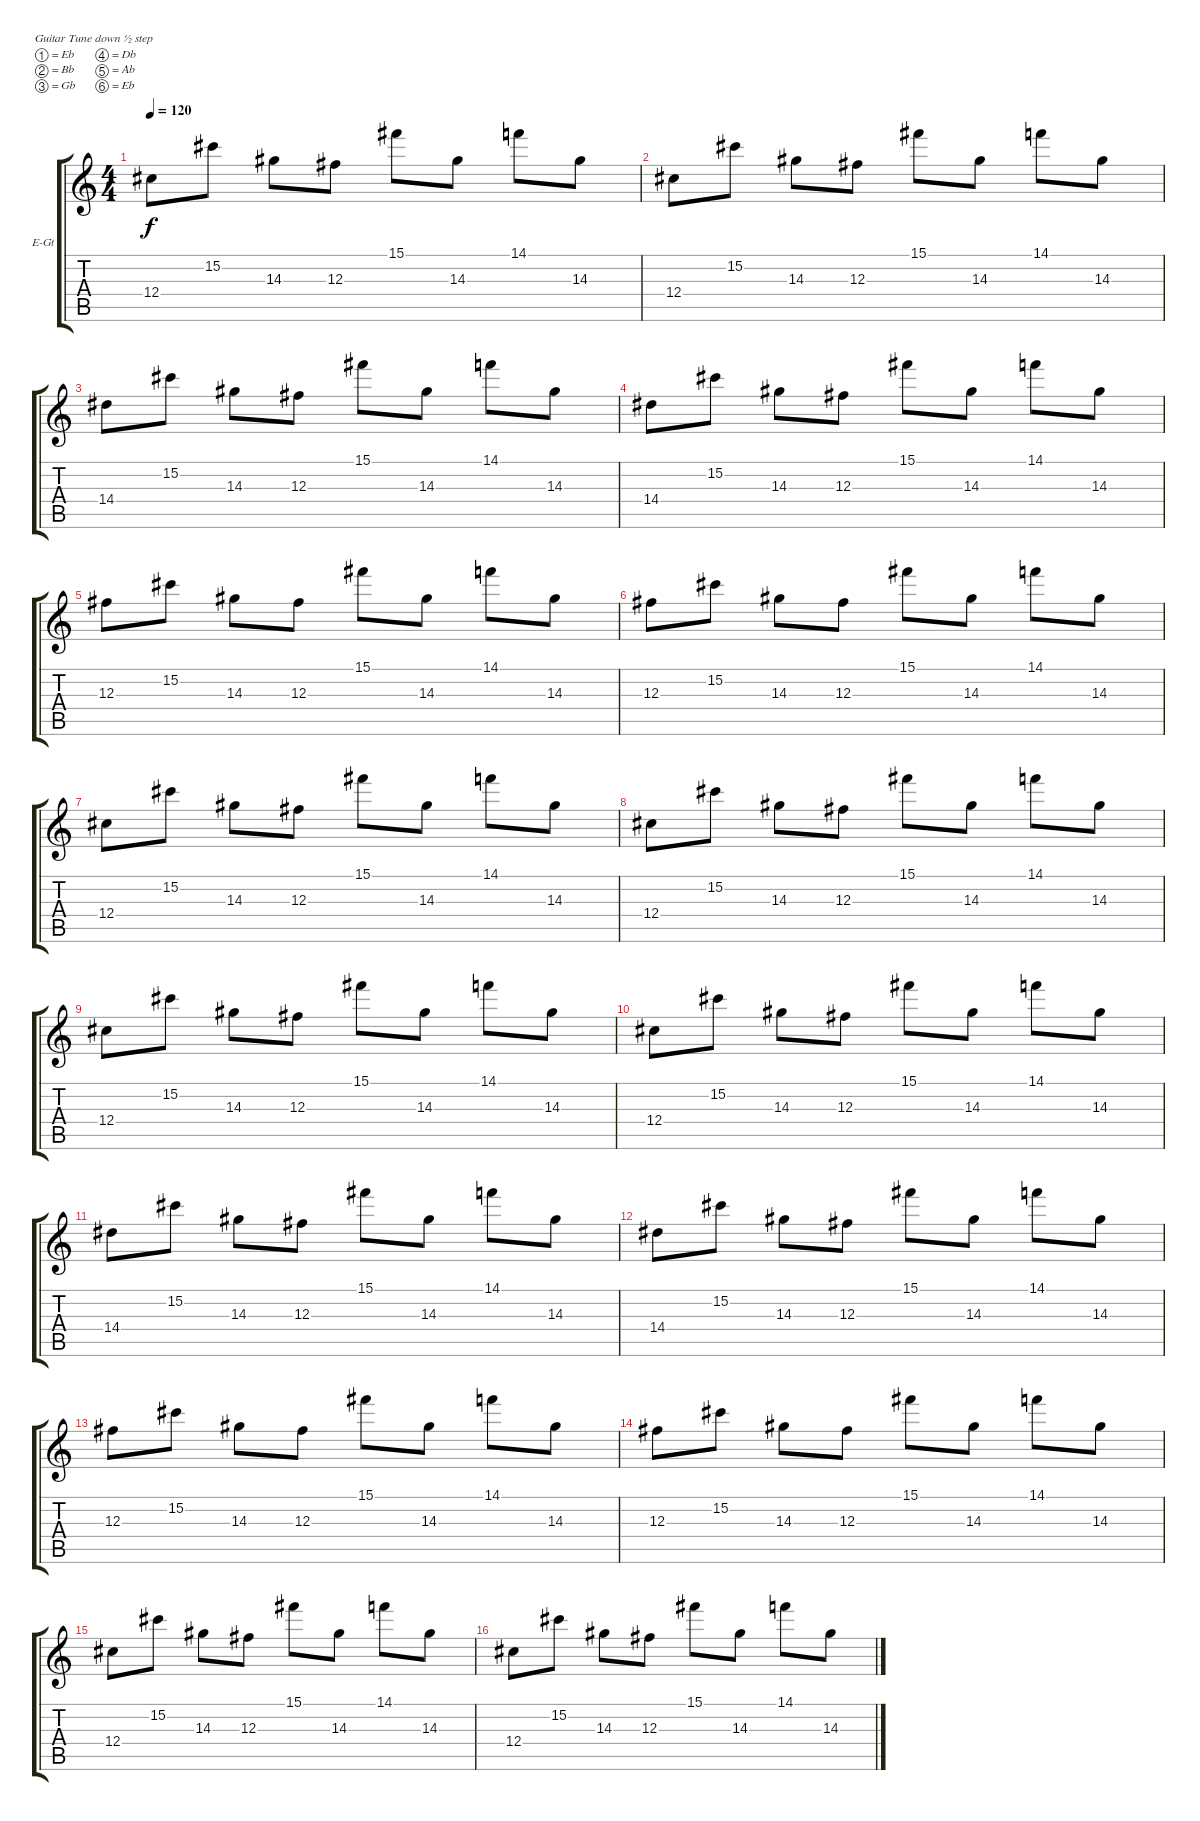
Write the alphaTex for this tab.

\bracketExtendMode groupsimilarinstruments
\firstSystemTrackNameOrientation horizontal
\otherSystemsTrackNameOrientation horizontal
\track ("Gtr. 1" "E-Gt") {instrument overdrivenguitar}
\staff {score tabs}
\tuning (Eb4 Bb3 Gb3 Db3 Ab2 Eb2)
\ts (4 4)
\tempo 120
\clef g2
\ks c
12.4.8{dy f instrument overdrivenguitar} 15.2.8 14.3.8 12.3.8 15.1.8 14.3.8 14.1.8 14.3.8 |
12.4.8 15.2.8 14.3.8 12.3.8 15.1.8 14.3.8 14.1.8 14.3.8 |
14.4.8 15.2.8 14.3.8 12.3.8 15.1.8 14.3.8 14.1.8 14.3.8 |
14.4.8 15.2.8 14.3.8 12.3.8 15.1.8 14.3.8 14.1.8 14.3.8 |
12.3.8 15.2.8 14.3.8 12.3.8 15.1.8 14.3.8 14.1.8 14.3.8 |
12.3.8 15.2.8 14.3.8 12.3.8 15.1.8 14.3.8 14.1.8 14.3.8 |
12.4.8 15.2.8 14.3.8 12.3.8 15.1.8 14.3.8 14.1.8 14.3.8 |
12.4.8 15.2.8 14.3.8 12.3.8 15.1.8 14.3.8 14.1.8 14.3.8 |
12.4.8 15.2.8 14.3.8 12.3.8 15.1.8 14.3.8 14.1.8 14.3.8 |
12.4.8 15.2.8 14.3.8 12.3.8 15.1.8 14.3.8 14.1.8 14.3.8 |
14.4.8 15.2.8 14.3.8 12.3.8 15.1.8 14.3.8 14.1.8 14.3.8 |
14.4.8 15.2.8 14.3.8 12.3.8 15.1.8 14.3.8 14.1.8 14.3.8 |
12.3.8 15.2.8 14.3.8 12.3.8 15.1.8 14.3.8 14.1.8 14.3.8 |
12.3.8 15.2.8 14.3.8 12.3.8 15.1.8 14.3.8 14.1.8 14.3.8 |
12.4.8 15.2.8 14.3.8 12.3.8 15.1.8 14.3.8 14.1.8 14.3.8 |
12.4.8 15.2.8 14.3.8 12.3.8 15.1.8 14.3.8 14.1.8 14.3.8
